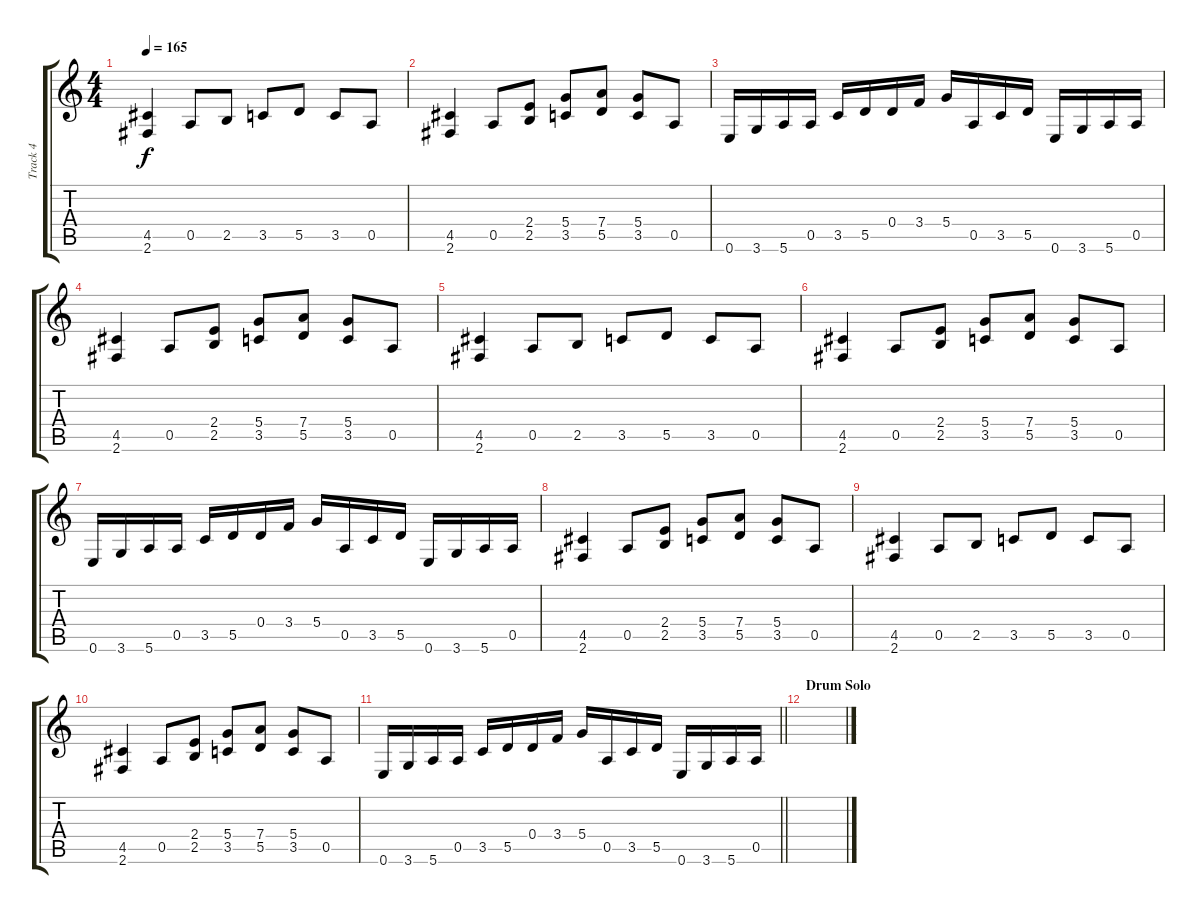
\track ("Track 4" "Track 4") {instrument distortionguitar}
\staff {score tabs}
\tuning (E4 B3 G3 D3 A2 E2) {hide}
\ts (4 4)
\tempo 165
\clef g2
\ks c
(4.5 2.6).4{dy f} 0.5.8 2.5.8 3.5.8 5.5.8 3.5.8 0.5.8 |
(4.5 2.6).4 0.5.8 (2.4 2.5).8 (5.4 3.5).8 (7.4 5.5).8 (5.4 3.5).8 0.5.8 |
0.6.16 3.6.16 5.6.16 0.5.16 3.5.16 5.5.16 0.4.16 3.4.16 5.4.16 0.5.16 3.5.16 5.5.16 0.6.16 3.6.16 5.6.16 0.5.16 |
(4.5 2.6).4 0.5.8 (2.4 2.5).8 (5.4 3.5).8 (7.4 5.5).8 (5.4 3.5).8 0.5.8 |
(4.5 2.6).4 0.5.8 2.5.8 3.5.8 5.5.8 3.5.8 0.5.8 |
(4.5 2.6).4 0.5.8 (2.4 2.5).8 (5.4 3.5).8 (7.4 5.5).8 (5.4 3.5).8 0.5.8 |
0.6.16 3.6.16 5.6.16 0.5.16 3.5.16 5.5.16 0.4.16 3.4.16 5.4.16 0.5.16 3.5.16 5.5.16 0.6.16 3.6.16 5.6.16 0.5.16 |
(4.5 2.6).4 0.5.8 (2.4 2.5).8 (5.4 3.5).8 (7.4 5.5).8 (5.4 3.5).8 0.5.8 |
(4.5 2.6).4 0.5.8 2.5.8 3.5.8 5.5.8 3.5.8 0.5.8 |
(4.5 2.6).4 0.5.8 (2.4 2.5).8 (5.4 3.5).8 (7.4 5.5).8 (5.4 3.5).8 0.5.8 |
\barLineRight lightlight
0.6.16 3.6.16 5.6.16 0.5.16 3.5.16 5.5.16 0.4.16 3.4.16 5.4.16 0.5.16 3.5.16 5.5.16 0.6.16 3.6.16 5.6.16 0.5.16 |
\section ("" "Drum Solo")
